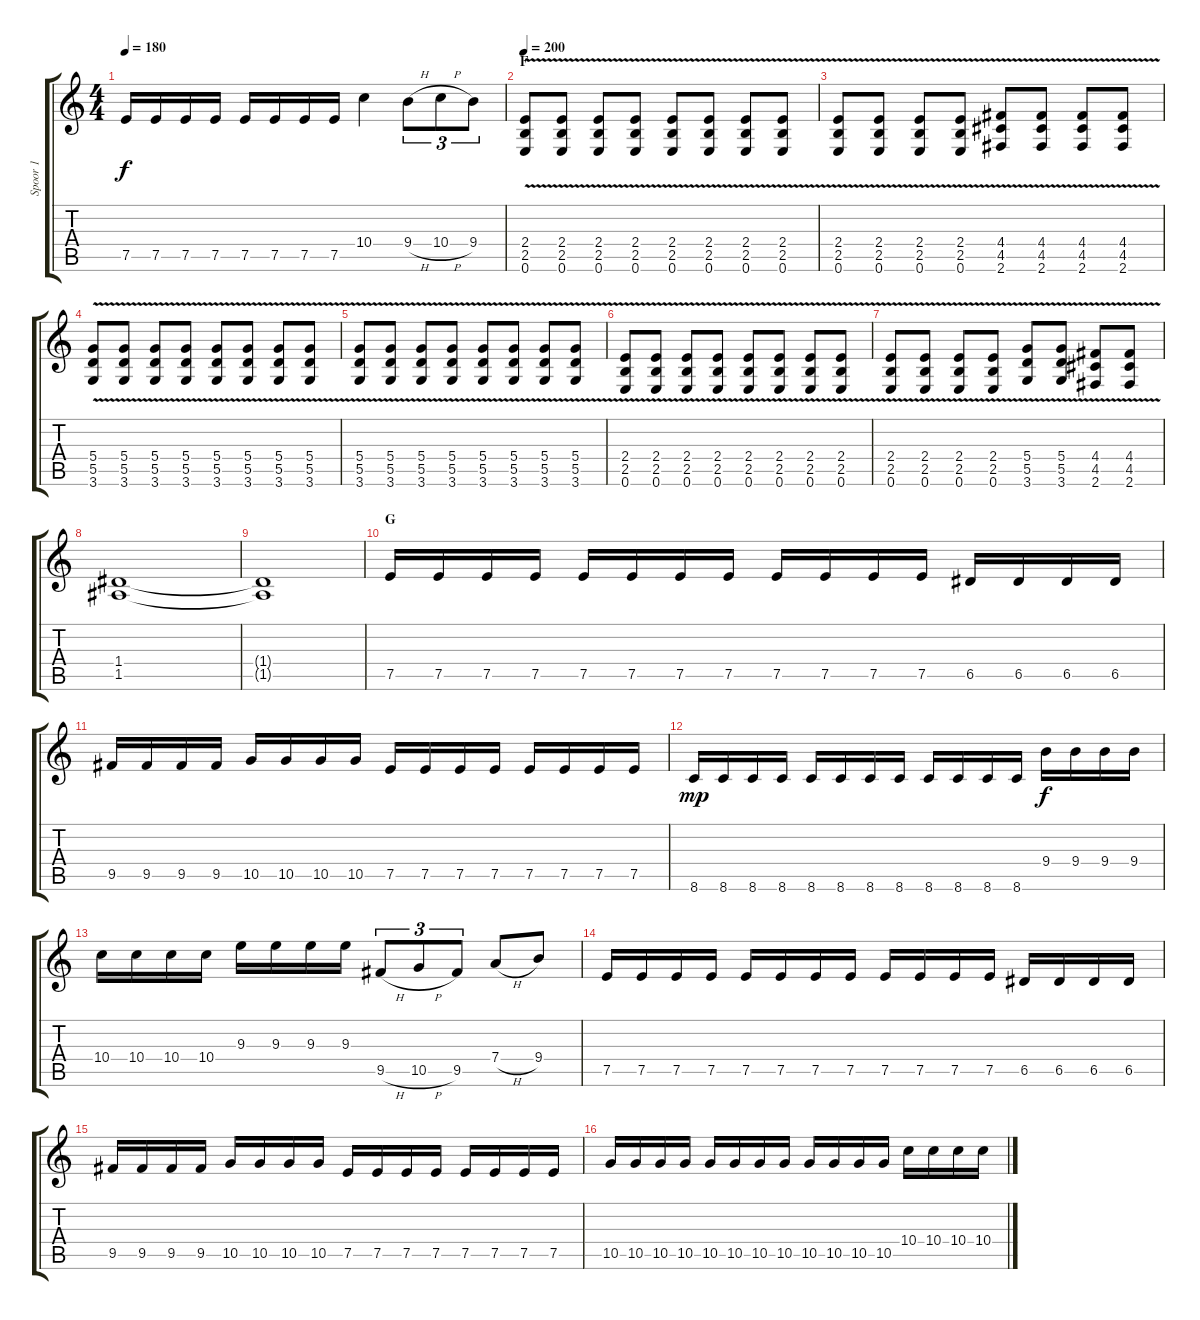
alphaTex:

\track ("Spoor 1" "Spoor 1") {instrument overdrivenguitar}
\staff {score tabs}
\tuning (E4 B3 G3 D3 A2 E2) {hide}
\ts (4 4)
\tempo 180
\clef g2
\ks c
7.5.16{dy f} 7.5.16 7.5.16 7.5.16 7.5.16 7.5.16 7.5.16 7.5.16 10.4.4 9.4{h}.8{tu (3 2)} 10.4{h}.8{tu (3 2)} 9.4.8{tu (3 2)} |
\section ("" "F")
\tempo 200
(2.4{v} 2.5{v} 0.6{v}).8 (2.4{v} 2.5{v} 0.6{v}).8 (2.4{v} 2.5{v} 0.6{v}).8 (2.4{v} 2.5{v} 0.6{v}).8 (2.4{v} 2.5{v} 0.6{v}).8 (2.4{v} 2.5{v} 0.6{v}).8 (2.4{v} 2.5{v} 0.6{v}).8 (2.4{v} 2.5{v} 0.6{v}).8 |
(2.4{v} 2.5{v} 0.6{v}).8 (2.4{v} 2.5{v} 0.6{v}).8 (2.4{v} 2.5{v} 0.6{v}).8 (2.4{v} 2.5{v} 0.6{v}).8 (4.4{v} 4.5{v} 2.6{v}).8 (4.4{v} 4.5{v} 2.6{v}).8 (4.4{v} 4.5{v} 2.6{v}).8 (4.4{v} 4.5{v} 2.6{v}).8 |
(5.4{v} 5.5{v} 3.6{v}).8 (5.4{v} 5.5{v} 3.6{v}).8 (5.4{v} 5.5{v} 3.6{v}).8 (5.4{v} 5.5{v} 3.6{v}).8 (5.4{v} 5.5{v} 3.6{v}).8 (5.4{v} 5.5{v} 3.6{v}).8 (5.4{v} 5.5{v} 3.6{v}).8 (5.4{v} 5.5{v} 3.6{v}).8 |
(5.4{v} 5.5{v} 3.6{v}).8 (5.4{v} 5.5{v} 3.6{v}).8 (5.4{v} 5.5{v} 3.6{v}).8 (5.4{v} 5.5{v} 3.6{v}).8 (5.4{v} 5.5{v} 3.6{v}).8 (5.4{v} 5.5{v} 3.6{v}).8 (5.4{v} 5.5{v} 3.6{v}).8 (5.4{v} 5.5{v} 3.6{v}).8 |
(2.4{v} 2.5{v} 0.6{v}).8 (2.4{v} 2.5{v} 0.6{v}).8 (2.4{v} 2.5{v} 0.6{v}).8 (2.4{v} 2.5{v} 0.6{v}).8 (2.4{v} 2.5{v} 0.6{v}).8 (2.4{v} 2.5{v} 0.6{v}).8 (2.4{v} 2.5{v} 0.6{v}).8 (2.4{v} 2.5{v} 0.6{v}).8 |
(2.4{v} 2.5{v} 0.6{v}).8 (2.4{v} 2.5{v} 0.6{v}).8 (2.4{v} 2.5{v} 0.6{v}).8 (2.4{v} 2.5{v} 0.6{v}).8 (5.4{v} 5.5{v} 3.6{v}).8 (5.4{v} 5.5{v} 3.6{v}).8 (4.4{v} 4.5{v} 2.6{v}).8 (4.4{v} 4.5{v} 2.6{v}).8 |
(1.4 1.5).1 |
(1.4{t} 1.5{t}).1 |
\section ("" "G")
7.5.16 7.5.16 7.5.16 7.5.16 7.5.16 7.5.16 7.5.16 7.5.16 7.5.16 7.5.16 7.5.16 7.5.16 6.5.16 6.5.16 6.5.16 6.5.16 |
9.5.16 9.5.16 9.5.16 9.5.16 10.5.16 10.5.16 10.5.16 10.5.16 7.5.16 7.5.16 7.5.16 7.5.16 7.5.16 7.5.16 7.5.16 7.5.16 |
8.6.16{dy mp} 8.6.16 8.6.16 8.6.16 8.6.16 8.6.16 8.6.16 8.6.16 8.6.16 8.6.16 8.6.16 8.6.16 9.4.16{dy f} 9.4.16 9.4.16 9.4.16 |
10.4.16 10.4.16 10.4.16 10.4.16 9.3.16 9.3.16 9.3.16 9.3.16 9.5{h}.8{tu (3 2)} 10.5{h}.8{tu (3 2)} 9.5.8{tu (3 2)} 7.4{h}.8 9.4.8 |
7.5.16 7.5.16 7.5.16 7.5.16 7.5.16 7.5.16 7.5.16 7.5.16 7.5.16 7.5.16 7.5.16 7.5.16 6.5.16 6.5.16 6.5.16 6.5.16 |
9.5.16 9.5.16 9.5.16 9.5.16 10.5.16 10.5.16 10.5.16 10.5.16 7.5.16 7.5.16 7.5.16 7.5.16 7.5.16 7.5.16 7.5.16 7.5.16 |
10.5.16 10.5.16 10.5.16 10.5.16 10.5.16 10.5.16 10.5.16 10.5.16 10.5.16 10.5.16 10.5.16 10.5.16 10.4.16 10.4.16 10.4.16 10.4.16
